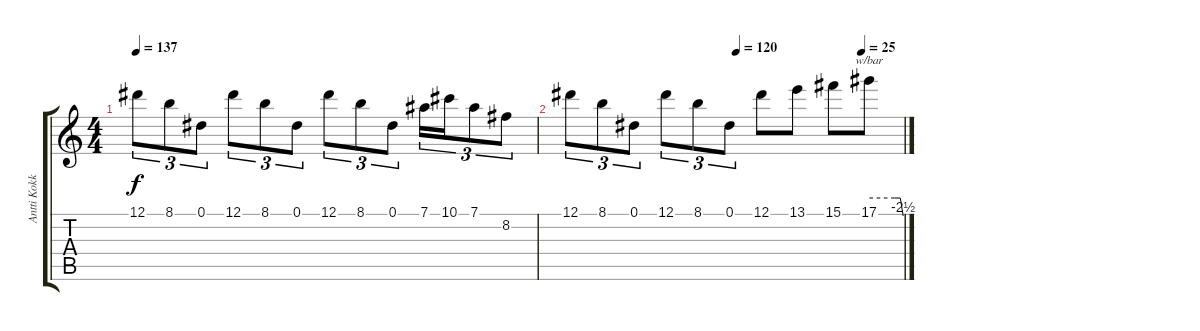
\track ("Antti Kokko" "Antti Kokk") {instrument distortionguitar}
\staff {score tabs}
\tuning (Eb4 Bb3 Gb3 Db3 Ab2 Eb2) {hide}
\ts (4 4)
\tempo 137
\clef g2
\ks c
12.1.8{tu (3 2) dy f} 8.1.8{tu (3 2)} 0.1.8{tu (3 2)} 12.1.8{tu (3 2)} 8.1.8{tu (3 2)} 0.1.8{tu (3 2)} 12.1.8{tu (3 2)} 8.1.8{tu (3 2)} 0.1.8{tu (3 2)} 7.1.16{tu (3 2)} 10.1.16{tu (3 2)} 7.1.8{tu (3 2)} 8.2.8{tu (3 2)} |
\tempo (120 0.5)
\tempo (25 0.875)
12.1.8{tu (3 2)} 8.1.8{tu (3 2)} 0.1.8{tu (3 2)} 12.1.8{tu (3 2)} 8.1.8{tu (3 2)} 0.1.8{tu (3 2)} 12.1.8 13.1.8 15.1.8 17.1.8{tbe (custom default 0 0 45 0 55 0 60 -10)}
